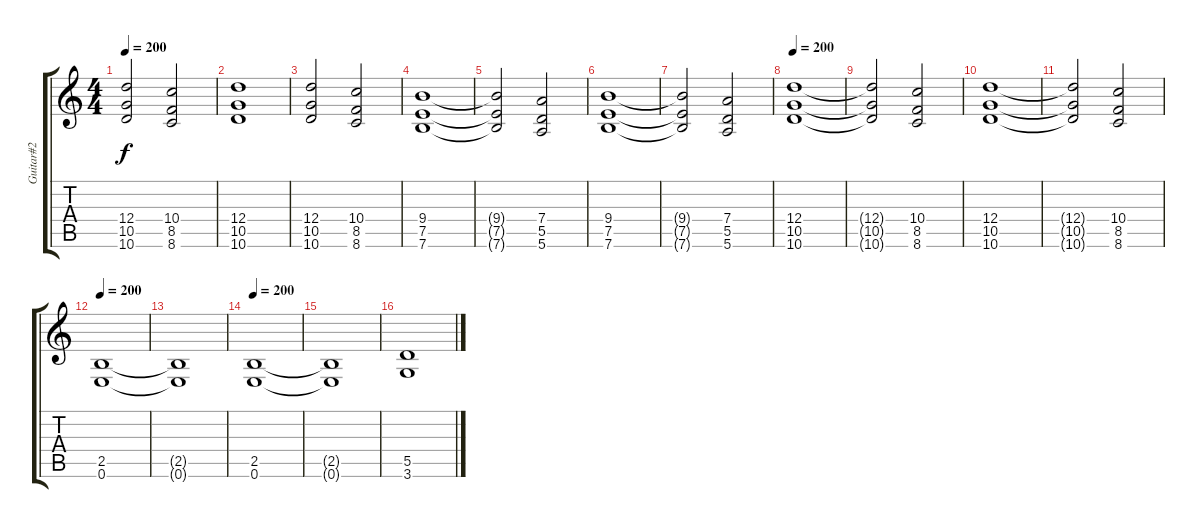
\track ("Guitar#2" "Guitar#2") {instrument distortionguitar}
\staff {score tabs}
\tuning (E4 B3 G3 D3 A2 E2) {hide}
\ts (4 4)
\tempo 200
\clef g2
\ks c
(12.4 10.5 10.6).2{dy f} (10.4 8.5 8.6).2 |
(12.4 10.5 10.6).1 |
(12.4 10.5 10.6).2 (10.4 8.5 8.6).2 |
(9.4 7.5 7.6).1 |
(9.4{t} 7.5{t} 7.6{t}).2 (7.4 5.5 5.6).2 |
(9.4 7.5 7.6).1 |
(9.4{t} 7.5{t} 7.6{t}).2 (7.4 5.5 5.6).2 |
\tempo 200
(12.4 10.5 10.6).1 |
(12.4{t} 10.5{t} 10.6{t}).2 (10.4 8.5 8.6).2 |
(12.4 10.5 10.6).1 |
(12.4{t} 10.5{t} 10.6{t}).2 (10.4 8.5 8.6).2 |
\tempo 200
(2.5 0.6).1 |
(2.5{t} 0.6{t}).1 |
\tempo 200
(2.5 0.6).1 |
(2.5{t} 0.6{t}).1 |
(5.5 3.6).1
